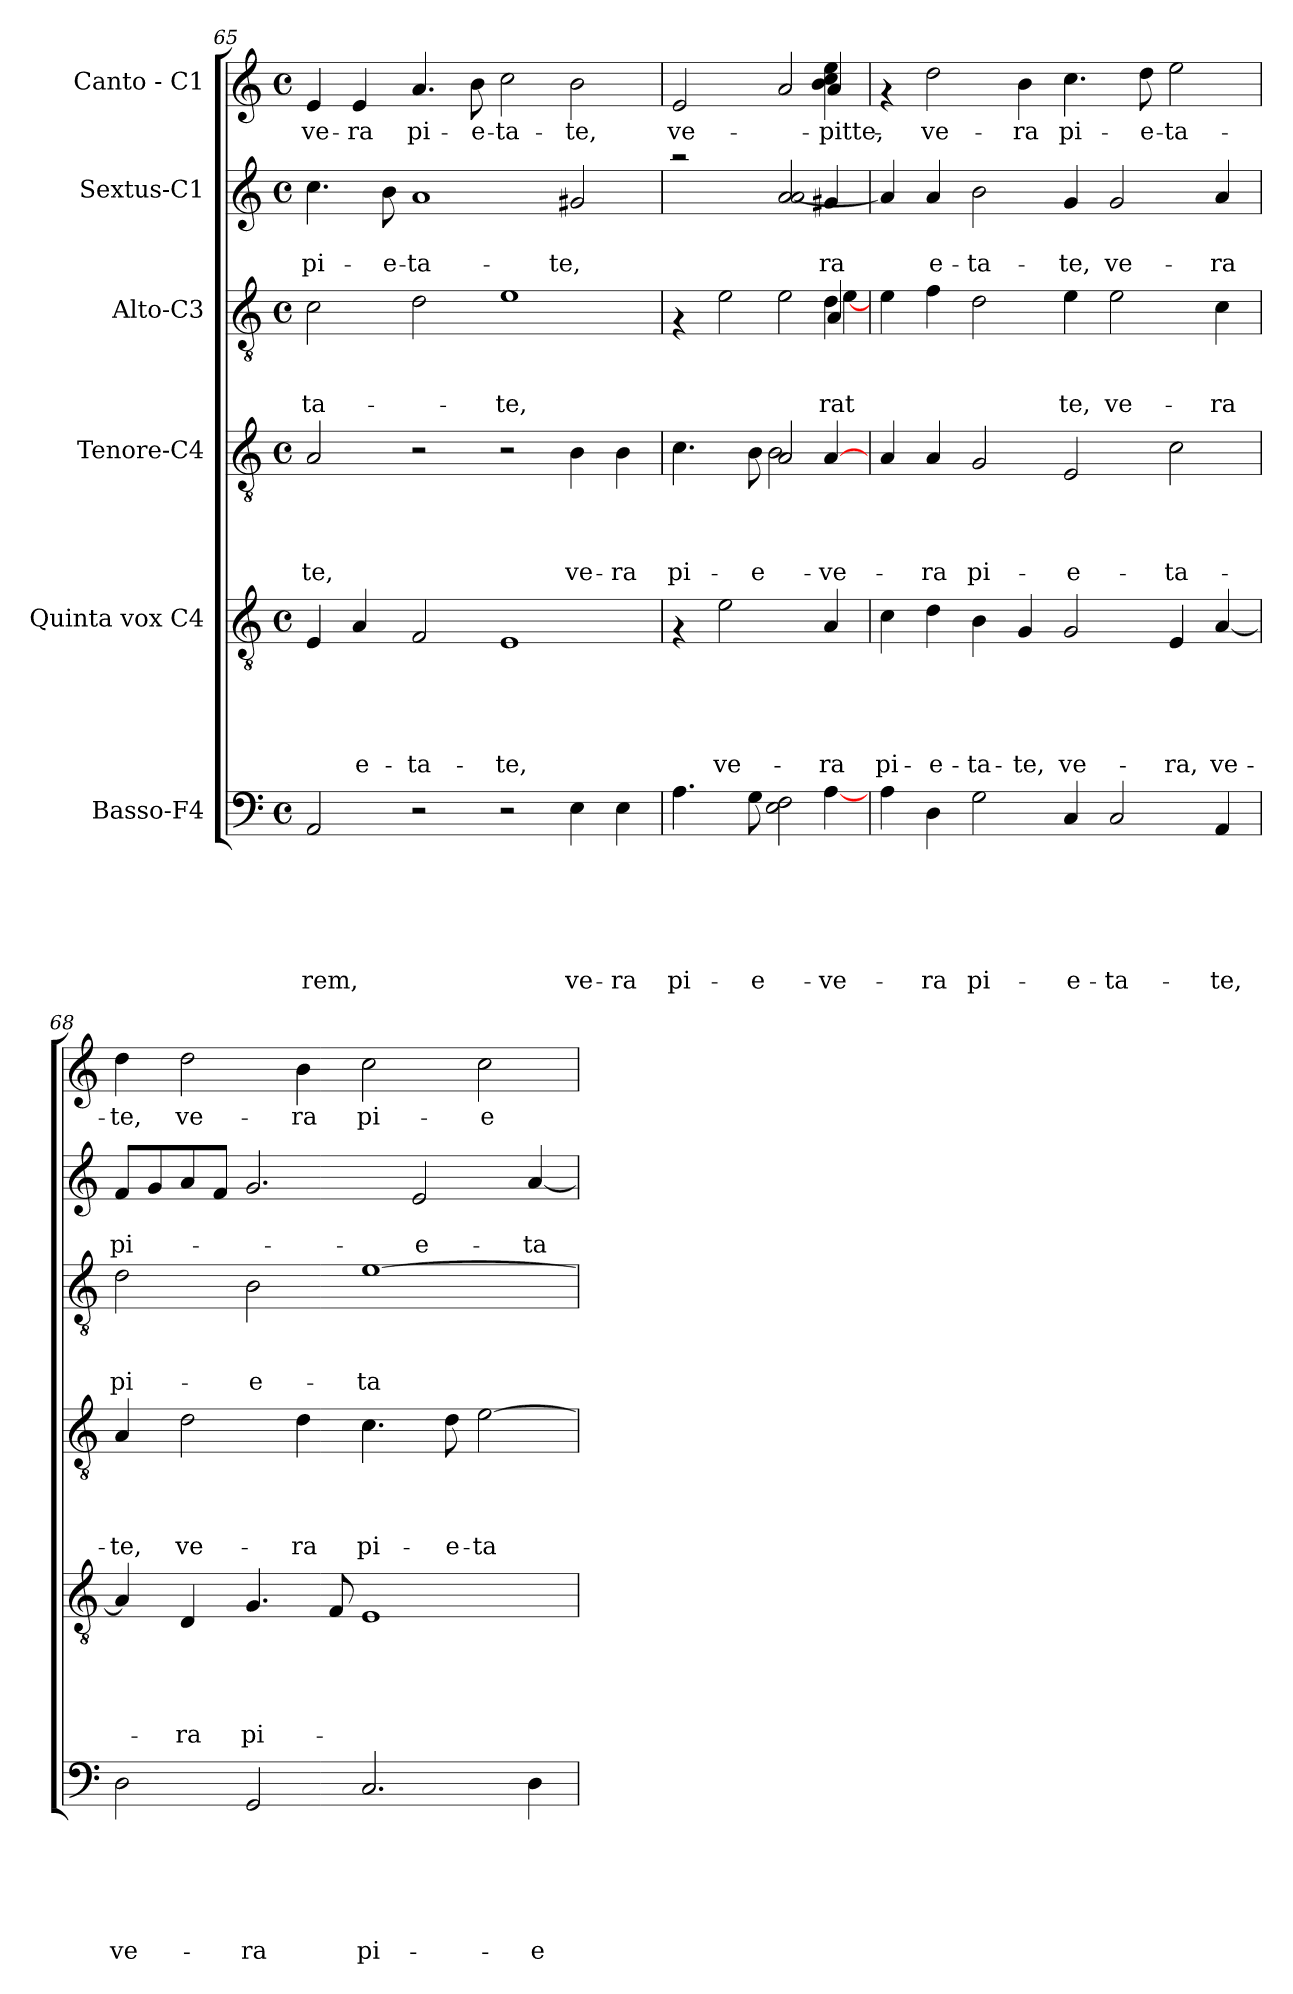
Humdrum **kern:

**kern	**text	**text	**text	**text	**text	**text	**kern	**text	**text	**text	**text	**text	**kern	**text	**text	**text	**text	**kern	**text	**text	**text	**kern	**text	**text	**kern	**text
*part6	*part6	*part6	*part6	*part6	*part6	*part6	*part5	*part5	*part5	*part5	*part5	*part5	*part4	*part4	*part4	*part4	*part4	*part3	*part3	*part3	*part3	*part2	*part2	*part2	*part1	*part1
*staff6	*staff6	*staff6	*staff6	*staff6	*staff6	*staff6	*staff5	*staff5	*staff5	*staff5	*staff5	*staff5	*staff4	*staff4	*staff4	*staff4	*staff4	*staff3	*staff3	*staff3	*staff3	*staff2	*staff2	*staff2	*staff1	*staff1
*I"Basso-F4	*	*	*	*	*	*	*I"Quinta vox C4	*	*	*	*	*	*I"Tenore-C4	*	*	*	*	*I"Alto-C3	*	*	*	*I"Sextus-C1	*	*	*I"Canto - C1	*
!!LO:PB:g=z
*clefF4	*	*	*	*	*	*	*clefGv2	*	*	*	*	*	*clefGv2	*	*	*	*	*clefGv2	*	*	*	*clefG2	*	*	*clefG2	*
*k[]	*	*	*	*	*	*	*k[]	*	*	*	*	*	*k[]	*	*	*	*	*k[]	*	*	*	*k[]	*	*	*k[]	*
*C:	*	*	*	*	*	*	*C:	*	*	*	*	*	*C:	*	*	*	*	*C:	*	*	*	*C:	*	*	*C:	*
*M4/4	*	*	*	*	*	*	*M4/4	*	*	*	*	*	*M4/4	*	*	*	*	*M4/4	*	*	*	*M4/4	*	*	*M4/4	*
*met(c)	*	*	*	*	*	*	*met(c)	*	*	*	*	*	*met(c)	*	*	*	*	*met(c)	*	*	*	*met(c)	*	*	*met(c)	*
=65	=65	=65	=65	=65	=65	=65	=65	=65	=65	=65	=65	=65	=65	=65	=65	=65	=65	=65	=65	=65	=65	=65	=65	=65	=65	=65
!	!	!	!	!	!	!LO:LY:b	!	!	!	!	!	!	!	!	!	!	!LO:LY:b	!	!	!	!LO:LY:b	!	!	!LO:LY:b	!	!LO:LY:b
2AA/	.	.	.	.	.	-rem,	4E/	.	.	.	.	.	2A/	.	.	.	-te,	2c\	.	.	-ta-	4.cc\	.	pi-	4e/	ve-
!	!	!	!	!	!	!	!	!	!	!	!	!LO:LY:b	!	!	!	!	!	!	!	!	!	!	!	!	!	!LO:LY:b
.	.	.	.	.	.	.	4A/	.	.	.	.	-e-	.	.	.	.	.	.	.	.	.	.	.	.	4e/	-ra
!	!	!	!	!	!	!	!	!	!	!	!	!	!	!	!	!	!	!	!	!	!	!	!	!LO:LY:b	!	!
.	.	.	.	.	.	.	.	.	.	.	.	.	.	.	.	.	.	.	.	.	.	8b\	.	-e-	.	.
!	!	!	!	!	!	!	!	!	!	!	!	!LO:LY:b	!	!	!	!	!	!	!	!	!	!	!	!LO:LY:b	!	!LO:LY:b
2r	.	.	.	.	.	.	2F/	.	.	.	.	-ta-	2r	.	.	.	.	2d\	.	.	.	1a	.	-ta-	4.a/	pi-
!	!	!	!	!	!	!	!	!	!	!	!	!	!	!	!	!	!	!	!	!	!	!	!	!	!	!LO:LY:b
.	.	.	.	.	.	.	.	.	.	.	.	.	.	.	.	.	.	.	.	.	.	.	.	.	8b\	-e-
!	!	!	!	!	!	!	!	!	!	!	!	!LO:LY:b	!	!	!	!	!	!	!	!	!LO:LY:b	!	!	!	!	!LO:LY:b
2r	.	.	.	.	.	.	1E	.	.	.	.	-te,	2r	.	.	.	.	1e	.	.	-te,	.	.	.	2cc\	-ta-
!	!	!	!	!	!	!LO:LY:b	!	!	!	!	!	!	!	!	!	!	!LO:LY:b	!	!	!	!	!	!	!LO:LY:b	!	!LO:LY:b
4E\	.	.	.	.	.	ve-	.	.	.	.	.	.	4B\	.	.	.	ve-	.	.	.	.	2g#X/	.	-te,	2b\	-te,
!	!	!	!	!	!	!LO:LY:b	!	!	!	!	!	!	!	!	!	!	!LO:LY:b	!	!	!	!	!	!	!	!	!
4E\	.	.	.	.	.	-ra	.	.	.	.	.	.	4B\	.	.	.	-ra	.	.	.	.	.	.	.	.	.
=66	=66	=66	=66	=66	=66	=66	=66	=66	=66	=66	=66	=66	=66	=66	=66	=66	=66	=66	=66	=66	=66	=66	=66	=66	=66	=66
!	!	!	!	!	!	!LO:LY:b	!	!	!	!	!	!	!	!	!	!	!LO:LY:b	!	!	!	!	!	!	!	!	!LO:LY:b
*^	*	*	*	*	*	*	*	*	*	*	*	*	*^	*	*	*	*	*^	*	*	*	*^	*	*	*^	*
*	*	*	*	*	*	*	*	*	*	*	*	*	*	*	*^	*	*	*	*	*	*^	*	*	*	*	*	*	*	*	*^	*
*	*	*	*	*	*	*	*	*	*	*	*	*	*	*	*	*	*	*	*	*	*	*	*^	*	*	*	*	*	*	*	*	*	*	*
4.A\	2.ryy	.	.	.	.	.	pi-	4rF	.	.	.	.	.	4.c\	2ryy	2.ryy	.	.	.	pi-	4rF	2ryy	2.ryy	2.ryy	.	.	.	2raa	2.ryy	.	.	2e/	2.ryy	2.ryy	ve-
!	!	!	!	!	!	!	!	!	!	!	!	!	!LO:LY:b	!	!	!	!	!	!	!	!	!	!	!	!	!	!	!	!	!	!	!	!	!	!
.	.	.	.	.	.	.	.	2e\	.	.	.	.	ve-	.	.	.	.	.	.	.	2e\	.	.	.	.	.	.	.	.	.	.	.	.	.	.
!	!	!	!	!	!	!	!LO:LY:b	!	!	!	!	!	!	!	!	!	!	!	!	!LO:LY:b	!	!	!	!	!	!	!	!	!	!	!	!	!	!	!
8G\	.	.	.	.	.	.	-e-	.	.	.	.	.	.	8B\	.	.	.	.	.	-e-	.	.	.	.	.	.	.	.	.	.	.	.	.	.	.
2E\ 2F\	.	.	.	.	.	.	.	.	.	.	.	.	.	2A/	2B\	.	.	.	.	.	.	2e\	.	.	.	.	.	[<2a/ 2a/	.	.	.	2a/	.	.	.
!	!	!	!	!	!	!	!LO:LY:b	!	!	!	!	!	!LO:LY:b	!	!	!	!	!	!	!LO:LY:b	!	!	!	!	!	!	!LO:LY:b	!	!	!	!LO:LY:b	!	!	!	!LO:LY:b
.	[>4A\	.	.	.	.	.	-ve-	4A/	.	.	.	.	-ra	.	.	[<4A/	.	.	.	-ve-	4d\	.	4A/	[>4e\	.	.	rat	.	4g#X/	.	ra	.	4b\ 4cc\ 4ee\	4a/	-pitte,-
=67	=67	=67	=67	=67	=67	=67	=67	=67	=67	=67	=67	=67	=67	=67	=67	=67	=67	=67	=67	=67	=67	=67	=67	=67	=67	=67	=67	=67	=67	=67	=67	=67	=67	=67	=67
!	!	!	!	!	!	!	!	!	!	!	!	!	!LO:LY:b	!	!	!	!	!	!	!	!	!	!	!	!	!	!	!	!	!	!	!	!	!	!
*	*	*	*	*	*	*	*	*	*	*	*	*	*	*v	*v	*v	*	*	*	*	*	*	*	*	*	*	*	*v	*v	*	*	*v	*v	*v	*
*v	*v	*	*	*	*	*	*	*	*	*	*	*	*	*	*	*	*	*	*v	*v	*v	*v	*	*	*	*	*	*	*	*
4A\	.	.	.	.	.	.	4c\	.	.	.	.	pi-	4A/	.	.	.	.	4e\	.	.	.	4a/]	.	.	4rf	.
!	!	!	!	!	!	!LO:LY:b	!	!	!	!	!	!LO:LY:b	!	!	!	!	!LO:LY:b	!	!	!	!	!	!	!LO:LY:b	!	!LO:LY:b
4D\	.	.	.	.	.	-ra	4d\	.	.	.	.	-e-	4A/	.	.	.	-ra	4f\	.	.	.	4a/	.	e-	2dd\	-ve-
!	!	!	!	!	!	!LO:LY:b	!	!	!	!	!	!LO:LY:b	!	!	!	!	!LO:LY:b	!	!	!	!	!	!	!LO:LY:b	!	!
2G\	.	.	.	.	.	pi-	4B\	.	.	.	.	-ta-	2G/	.	.	.	pi-	2d\	.	.	.	2b\	.	-ta-	.	.
!	!	!	!	!	!	!	!	!	!	!	!	!LO:LY:b	!	!	!	!	!	!	!	!	!	!	!	!	!	!LO:LY:b
.	.	.	.	.	.	.	4G/	.	.	.	.	-te,	.	.	.	.	.	.	.	.	.	.	.	.	4b\	-ra
!	!	!	!	!	!	!LO:LY:b	!	!	!	!	!	!LO:LY:b	!	!	!	!	!LO:LY:b	!	!	!	!LO:LY:b	!	!	!LO:LY:b	!	!LO:LY:b
4C/	.	.	.	.	.	-e-	2G/	.	.	.	.	ve-	2E/	.	.	.	-e-	4e\	.	.	te,	4g/	.	-te,	4.cc\	pi-
!	!	!	!	!	!	!LO:LY:b	!	!	!	!	!	!	!	!	!	!	!	!	!	!	!LO:LY:b	!	!	!LO:LY:b	!	!
2C/	.	.	.	.	.	-ta-	.	.	.	.	.	.	.	.	.	.	.	2e\	.	.	ve-	2g/	.	ve-	.	.
!	!	!	!	!	!	!	!	!	!	!	!	!	!	!	!	!	!	!	!	!	!	!	!	!	!	!LO:LY:b
.	.	.	.	.	.	.	.	.	.	.	.	.	.	.	.	.	.	.	.	.	.	.	.	.	8dd\	-e-
!	!	!	!	!	!	!	!	!	!	!	!	!LO:LY:b	!	!	!	!	!LO:LY:b	!	!	!	!	!	!	!	!	!LO:LY:b
.	.	.	.	.	.	.	4E/	.	.	.	.	-ra,	2c\	.	.	.	-ta-	.	.	.	.	.	.	.	2ee\	-ta-
!	!	!	!	!	!	!LO:LY:b	!	!	!	!	!	!LO:LY:b	!	!	!	!	!	!	!	!	!LO:LY:b	!	!	!LO:LY:b	!	!
4AA/	.	.	.	.	.	-te,	[<4A/	.	.	.	.	ve-	.	.	.	.	.	4c\	.	.	-ra	4a/	.	-ra	.	.
=68	=68	=68	=68	=68	=68	=68	=68	=68	=68	=68	=68	=68	=68	=68	=68	=68	=68	=68	=68	=68	=68	=68	=68	=68	=68	=68
!	!	!	!	!	!	!LO:LY:b	!	!	!	!	!	!	!	!	!	!	!LO:LY:b	!	!	!	!LO:LY:b	!	!	!LO:LY:b	!	!LO:LY:b
2D\	.	.	.	.	.	ve-	4A/]	.	.	.	.	.	4A/	.	.	.	-te,	2d\	.	.	pi-	8f/L	.	pi-	4dd\	-te,
.	.	.	.	.	.	.	.	.	.	.	.	.	.	.	.	.	.	.	.	.	.	8g/	.	.	.	.
!	!	!	!	!	!	!	!	!	!	!	!	!LO:LY:b	!	!	!	!	!LO:LY:b	!	!	!	!	!	!	!	!	!LO:LY:b
.	.	.	.	.	.	.	4D/	.	.	.	.	-ra	2d\	.	.	.	ve-	.	.	.	.	8a/	.	.	2dd\	ve-
.	.	.	.	.	.	.	.	.	.	.	.	.	.	.	.	.	.	.	.	.	.	8f/J	.	.	.	.
!	!	!	!	!	!	!LO:LY:b	!	!	!	!	!	!LO:LY:b	!	!	!	!	!	!	!	!	!LO:LY:b	!	!	!	!	!
2GG/	.	.	.	.	.	-ra	4.G/	.	.	.	.	pi-	.	.	.	.	.	2B\	.	.	-e-	2.g/	.	.	.	.
!	!	!	!	!	!	!	!	!	!	!	!	!	!	!	!	!	!LO:LY:b	!	!	!	!	!	!	!	!	!LO:LY:b
.	.	.	.	.	.	.	.	.	.	.	.	.	4d\	.	.	.	-ra	.	.	.	.	.	.	.	4b\	-ra
.	.	.	.	.	.	.	8F/	.	.	.	.	.	.	.	.	.	.	.	.	.	.	.	.	.	.	.
!	!	!	!	!	!	!LO:LY:b	!	!	!	!	!	!	!	!	!	!	!LO:LY:b	!	!	!	!LO:LY:b	!	!	!	!	!LO:LY:b
2.C/	.	.	.	.	.	pi-	1E	.	.	.	.	.	4.c\	.	.	.	pi-	[<1e	.	.	-ta-	.	.	.	2cc\	pi-
!	!	!	!	!	!	!	!	!	!	!	!	!	!	!	!	!	!	!	!	!	!	!	!	!LO:LY:b	!	!
.	.	.	.	.	.	.	.	.	.	.	.	.	.	.	.	.	.	.	.	.	.	2e/	.	-e-	.	.
!	!	!	!	!	!	!	!	!	!	!	!	!	!	!	!	!	!LO:LY:b	!	!	!	!	!	!	!	!	!
.	.	.	.	.	.	.	.	.	.	.	.	.	8d\	.	.	.	-e-	.	.	.	.	.	.	.	.	.
!	!	!	!	!	!	!	!	!	!	!	!	!	!	!	!	!	!LO:LY:b	!	!	!	!	!	!	!	!	!LO:LY:b
.	.	.	.	.	.	.	.	.	.	.	.	.	[<2e\	.	.	.	-ta-	.	.	.	.	.	.	.	2cc\	-e-
!	!	!	!	!	!	!LO:LY:b	!	!	!	!	!	!	!	!	!	!	!	!	!	!	!	!	!	!LO:LY:b	!	!
4D\	.	.	.	.	.	-e-	.	.	.	.	.	.	.	.	.	.	.	.	.	.	.	[<4a/	.	-ta-	.	.
=	=	=	=	=	=	=	=	=	=	=	=	=	=	=	=	=	=	=	=	=	=	=	=	=	=	=
*-	*-	*-	*-	*-	*-	*-	*-	*-	*-	*-	*-	*-	*-	*-	*-	*-	*-	*-	*-	*-	*-	*-	*-	*-	*-	*-
